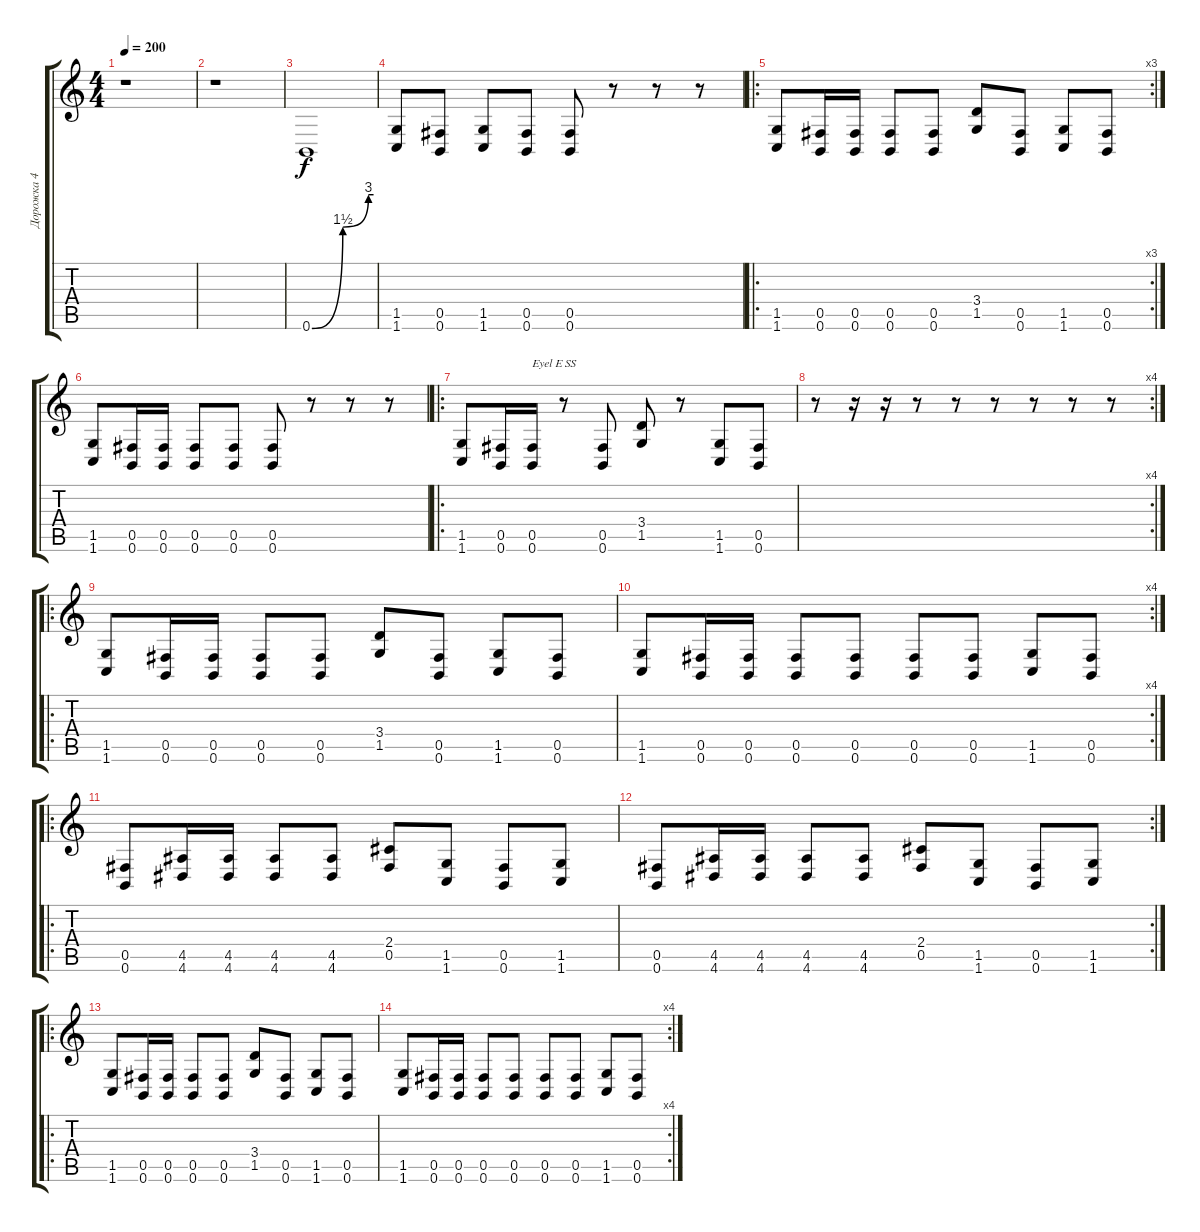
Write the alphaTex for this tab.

\track ("Дорожка 4" "Дорожка 4") {instrument distortionguitar}
\staff {score tabs}
\tuning (Db4 Ab3 E3 B2 Gb2 B1) {hide}
\ts (4 4)
\tempo 200
\clef g2
\ks c
r.1{dy f instrument distortionguitar} |
r.1 |
0.6{be (custom 0 0 30 6 55 12 60 12)}.1 |
(1.5 1.6).8 (0.5 0.6).8 (1.5 1.6).8 (0.5 0.6).8 (0.5 0.6).8 r.8 r.8 r.8 |
\ro
\rc 3
(1.5 1.6).8 (0.5 0.6).16 (0.5 0.6).16 (0.5 0.6).8 (0.5 0.6).8 (3.4 1.5).8 (0.5 0.6).8 (1.5 1.6).8 (0.5 0.6).8 |
(1.5 1.6).8 (0.5 0.6).16 (0.5 0.6).16 (0.5 0.6).8 (0.5 0.6).8 (0.5 0.6).8 r.8 r.8 r.8 |
\ro
(1.5 1.6).8 (0.5 0.6).16 (0.5 0.6).16{txt "Eyel E SS"} r.8 (0.5 0.6).8 (3.4 1.5).8 r.8 (1.5 1.6).8 (0.5 0.6).8 |
\rc 4
r.8 r.16 r.16 r.8 r.8 r.8 r.8 r.8 r.8 |
\ro
(1.5 1.6).8 (0.5 0.6).16 (0.5 0.6).16 (0.5 0.6).8 (0.5 0.6).8 (3.4 1.5).8 (0.5 0.6).8 (1.5 1.6).8 (0.5 0.6).8 |
\rc 4
(1.5 1.6).8 (0.5 0.6).16 (0.5 0.6).16 (0.5 0.6).8 (0.5 0.6).8 (0.5 0.6).8 (0.5 0.6).8 (1.5 1.6).8 (0.5 0.6).8 |
\ro
(0.5 0.6).8 (4.5 4.6).16 (4.5 4.6).16 (4.5 4.6).8 (4.5 4.6).8 (2.4 0.5).8 (1.5 1.6).8 (0.5 0.6).8 (1.5 1.6).8 |
\rc 2
(0.5 0.6).8 (4.5 4.6).16 (4.5 4.6).16 (4.5 4.6).8 (4.5 4.6).8 (2.4 0.5).8 (1.5 1.6).8 (0.5 0.6).8 (1.5 1.6).8 |
\ro
(1.5 1.6).8 (0.5 0.6).16 (0.5 0.6).16 (0.5 0.6).8 (0.5 0.6).8 (3.4 1.5).8 (0.5 0.6).8 (1.5 1.6).8 (0.5 0.6).8 |
\rc 4
(1.5 1.6).8 (0.5 0.6).16 (0.5 0.6).16 (0.5 0.6).8 (0.5 0.6).8 (0.5 0.6).8 (0.5 0.6).8 (1.5 1.6).8 (0.5 0.6).8
